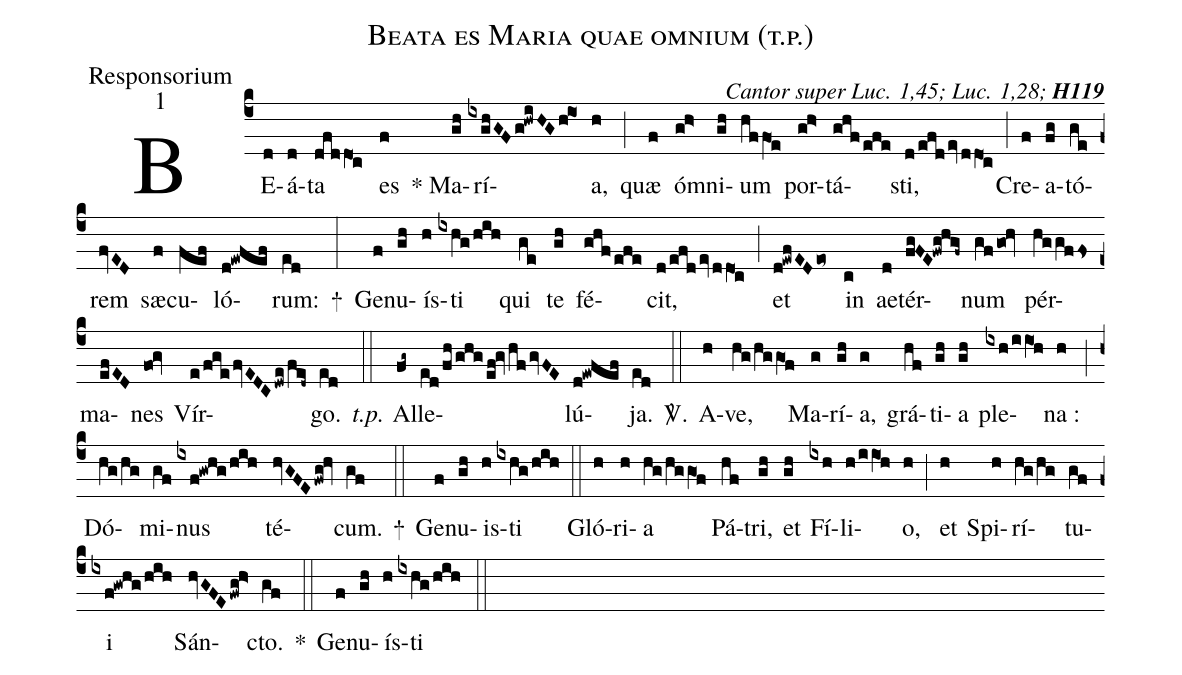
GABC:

name:Beata es Maria quae omnium (t.p.);
office-part:Responsorium;
mode:1;
commentary:{\itshape\mdseries Cantor super Luc. 1,45; Luc. 1,28;\/} {\bfseries H119};
%%
(c4) BE(d)á(d)ta(dfd/dO1c) es(f) *
Ma(gh)rí(ixghGF/g!hwi/HG/h!io1)a,(h) (;)
quæ(f) ó(g!h>)mni(gh)um(hffO1e) por(g!h>)tá(ghf/efe)sti,(d/efdevddO1c) (;)
Cre(f)a(fg)tó(ge)rem(fvED) sæ(f)cu(fef)ló(d!ewfef)rum:(ed) +(:)
Ge(f)nu(gh)ís(h)ti(ixhg/hih) qui(ge) te(gh) fé(ghf/efe)cit,(d/efdevddO1c) (;)
et(d!ewfEDeo~) in(c) ae(d)tér(fg!FE!fwg!h@gf~)num(gf/go0!hv)
pér(hggffs)ma(efED)nes(fo0!gv) Vír(e/fge/fvEDC/dwe/fed~)go.(ed) (::)
<i>t.p.</i> Al(fg~)le(ed/fh/ghg/ef!gv/hf/gvFE)lú(d!ewfef)ja.(ed)
<sp>V/</sp>.(::)
A(h)ve,(hg/hggO1f) Ma(g)rí(gh)a,(g)
grá(hf)ti(gh)a(gh) ple(ixh/iiO1h)na :(h) (;)
Dó(hg/hg)mi(gf)nus(ixf!gwhg/hih) té(hvGFEfwg!hv)cum.(gf) +(::)
Ge(f)nu(gh)is(h)ti(ixhg/hih) (::)
Gló(h)ri(h)a(hg/hggO1f) Pá(hf)tri,(gh) et(gh) Fí(ixh)li(h/iiO1h)o,(h) (;)
et(h) Spi(h)rí(hg/hg)tu(gf)i(ixf!gw!h!g/hih) Sán(hvGFEfwg!h>)cto.(gf) *(::)
Ge(f)nu(gh)ís(h)ti(ixhg/hih) (::)
